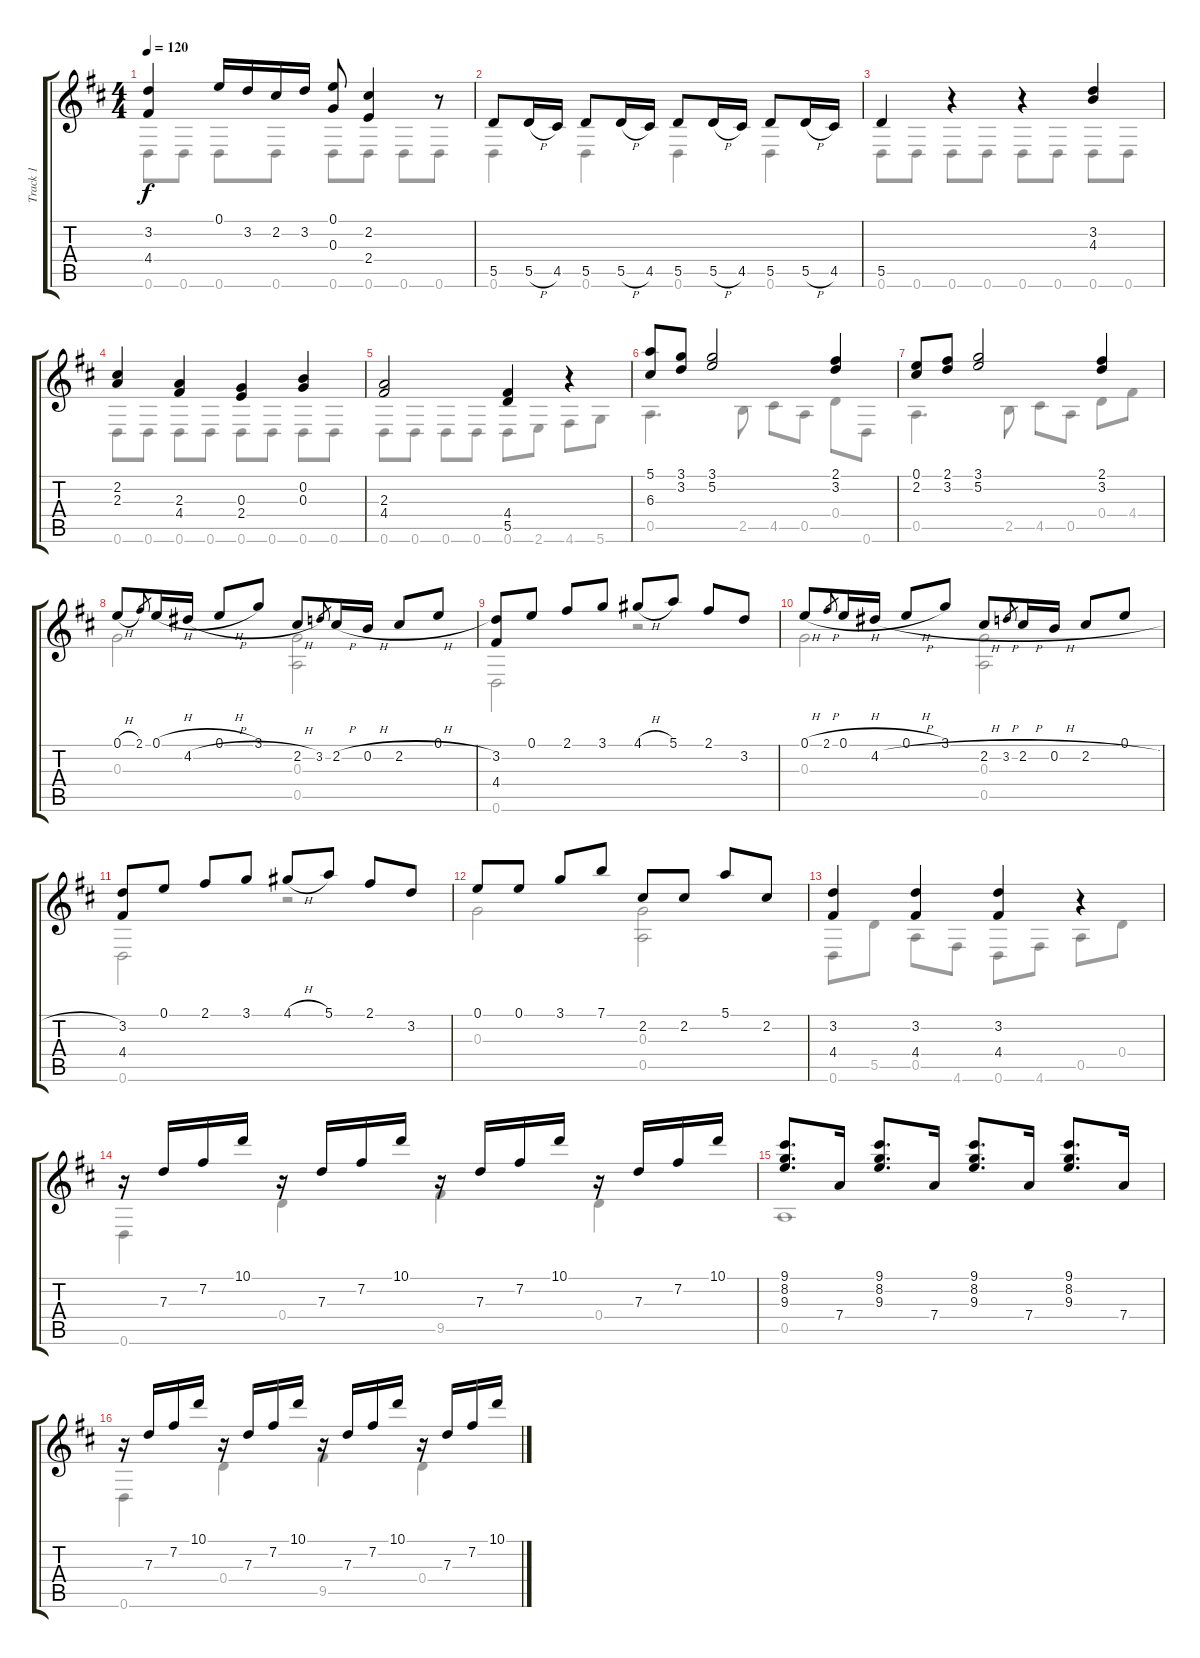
\track ("Track 1" "Track 1") {instrument acousticguitarnylon}
\staff {score tabs}
\tuning (E4 B3 G3 D3 A2 D2) {hide}
\voice
\ts (4 4)
\tempo 120
\clef g2
\ks d
(3.2 4.4).4{dy f} 0.1.16 3.2.16 2.2.16 3.2.16 (0.1 0.3).8 (2.2 2.4).4 r.8 |
5.5.8 5.5{h}.16 4.5.16 5.5.8 5.5{h}.16 4.5.16 5.5.8 5.5{h}.16 4.5.16 5.5.8 5.5{h}.16 4.5.16 |
5.5.4 r.4 r.4 (3.2 4.3).4 |
(2.2 2.3).4 (2.3 4.4).4 (0.3 2.4).4 (0.2 0.3).4 |
(2.3 4.4).2 (4.4 5.5).4 r.4 |
(5.1 6.3).8 (3.1 3.2).8 (3.1 5.2).2 (2.1 3.2).4 |
(0.1 2.2).8 (2.1 3.2).8 (3.1 5.2).2 (2.1 3.2).4 |
0.1{h}.8 2.1.8{gr} 0.1{h}.16 4.2{h}.16 0.1{h}.8 3.1.8 2.2{h}.8 3.2.8{gr} 2.2{h}.16 0.2{h}.16 2.2{h}.8 0.1.8 |
(3.2 4.4).8 0.1.8 2.1.8 3.1.8 4.1{h}.8 5.1.8 2.1.8 3.2.8 |
0.1{h}.8 2.1{h}.8{gr} 0.1{h}.16 4.2{h}.16 0.1{h}.8 3.1.8 2.2{h}.8 3.2{h}.8{gr} 2.2{h}.16 0.2{h}.16 2.2{h}.8 0.1.8 |
(3.2 4.4).8 0.1.8 2.1.8 3.1.8 4.1{h}.8 5.1.8 2.1.8 3.2.8 |
0.1.8 0.1.8 3.1.8 7.1.8 2.2.8 2.2.8 5.1.8 2.2.8 |
(3.2 4.4).4 (3.2 4.4).4 (3.2 4.4).4 r.4 |
r.16 7.3.16 7.2.16 10.1.16 r.16 7.3.16 7.2.16 10.1.16 r.16 7.3.16 7.2.16 10.1.16 r.16 7.3.16 7.2.16 10.1.16 |
(9.1 8.2 9.3).8{d} 7.4.16 (9.1 8.2 9.3).8{d} 7.4.16 (9.1 8.2 9.3).8{d} 7.4.16 (9.1 8.2 9.3).8{d} 7.4.16 |
r.16 7.3.16 7.2.16 10.1.16 r.16 7.3.16 7.2.16 10.1.16 r.16 7.3.16 7.2.16 10.1.16 r.16 7.3.16 7.2.16 10.1.16
\voice
\clef g2
\ottava regular
\simile none
\ks d
0.6.8{dy f} 0.6.8 0.6.8 0.6.8 0.6.8 0.6.8 0.6.8 0.6.8 |
0.6.4 0.6.4 0.6.4 0.6.4 |
0.6.8 0.6.8 0.6.8 0.6.8 0.6.8 0.6.8 0.6.8 0.6.8 |
0.6.8 0.6.8 0.6.8 0.6.8 0.6.8 0.6.8 0.6.8 0.6.8 |
0.6.8 0.6.8 0.6.8 0.6.8 0.6.8 2.6.8 4.6.8 5.6.8 |
0.5.4{d} 2.5.8 4.5.8 0.5.8 0.4.8 0.6.8 |
0.5.4{d} 2.5.8 4.5.8 0.5.8 0.4.8 4.4.8 |
0.3.2 (0.3 0.5).2 |
0.6.2 r.2 |
0.3.2 (0.3 0.5).2 |
0.6.2 r.2 |
0.3.2 (0.3 0.5).2 |
0.6.8 5.5.8 0.5.8 4.6.8 0.6.8 4.6.8 0.5.8 0.4.8 |
0.6.4 0.4.4 9.5.4 0.4.4 |
0.5.1 |
0.6.4 0.4.4 9.5.4 0.4.4
